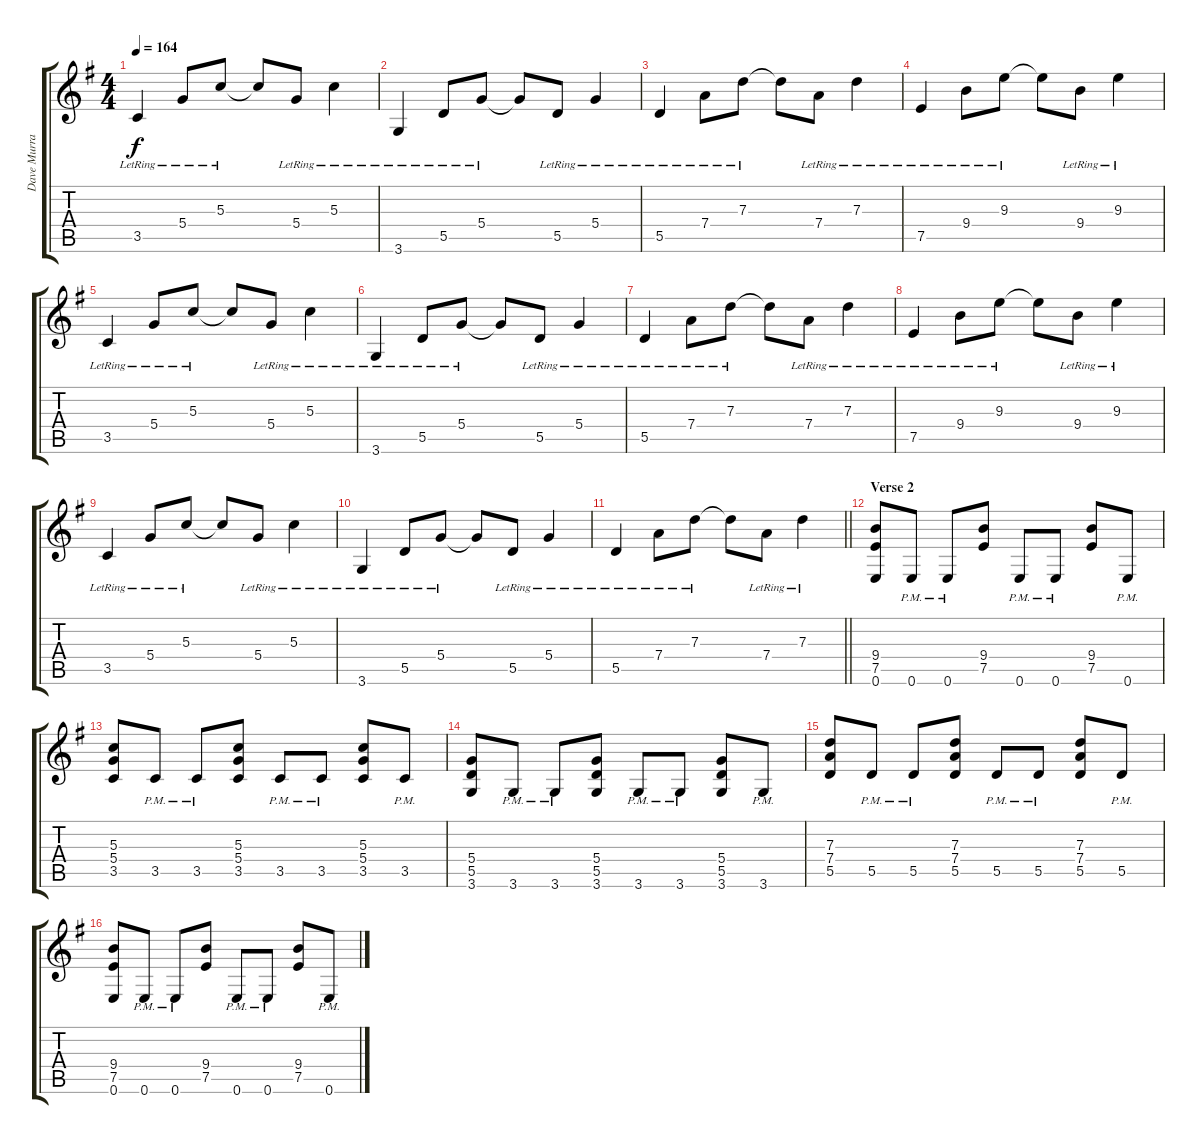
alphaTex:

\track ("Dave Murray" "Dave Murra") {instrument electricguitarclean}
\staff {score tabs}
\tuning (E4 B3 G3 D3 A2 E2) {hide}
\ts (4 4)
\tempo 164
\clef g2
\ks eminor
3.5{lr}.4{dy f} 5.4{lr}.8 5.3{lr}.8 5.3{t}.8 5.4{lr}.8 5.3{lr}.4 |
3.6{lr}.4 5.5{lr}.8 5.4{lr}.8 5.4{t}.8 5.5{lr}.8 5.4{lr}.4 |
5.5{lr}.4 7.4{lr}.8 7.3{lr}.8 7.3{t}.8 7.4{lr}.8 7.3{lr}.4 |
7.5{lr}.4 9.4{lr}.8 9.3{lr}.8 9.3{t}.8 9.4{lr}.8 9.3{lr}.4 |
3.5{lr}.4 5.4{lr}.8 5.3{lr}.8 5.3{t}.8 5.4{lr}.8 5.3{lr}.4 |
3.6{lr}.4 5.5{lr}.8 5.4{lr}.8 5.4{t}.8 5.5{lr}.8 5.4{lr}.4 |
5.5{lr}.4 7.4{lr}.8 7.3{lr}.8 7.3{t}.8 7.4{lr}.8 7.3{lr}.4 |
7.5{lr}.4 9.4{lr}.8 9.3{lr}.8 9.3{t}.8 9.4{lr}.8 9.3{lr}.4 |
3.5{lr}.4 5.4{lr}.8 5.3{lr}.8 5.3{t}.8 5.4{lr}.8 5.3{lr}.4 |
3.6{lr}.4 5.5{lr}.8 5.4{lr}.8 5.4{t}.8 5.5{lr}.8 5.4{lr}.4 |
\barLineRight lightlight
5.5{lr}.4 7.4{lr}.8 7.3{lr}.8 7.3{t}.8 7.4{lr}.8 7.3{lr}.4 |
\section ("" "Verse 2")
(9.4 7.5 0.6).8{instrument distortionguitar} 0.6{pm}.8 0.6{pm}.8 (9.4 7.5).8 0.6{pm}.8 0.6{pm}.8 (9.4 7.5).8 0.6{pm}.8 |
(5.3 5.4 3.5).8 3.5{pm}.8 3.5{pm}.8 (5.3 5.4 3.5).8 3.5{pm}.8 3.5{pm}.8 (5.3 5.4 3.5).8 3.5{pm}.8 |
(5.4 5.5 3.6).8 3.6{pm}.8 3.6{pm}.8 (5.4 5.5 3.6).8 3.6{pm}.8 3.6{pm}.8 (5.4 5.5 3.6).8 3.6{pm}.8 |
(7.3 7.4 5.5).8 5.5{pm}.8 5.5{pm}.8 (7.3 7.4 5.5).8 5.5{pm}.8 5.5{pm}.8 (7.3 7.4 5.5).8 5.5{pm}.8 |
(9.4 7.5 0.6).8 0.6{pm}.8 0.6{pm}.8 (9.4 7.5).8 0.6{pm}.8 0.6{pm}.8 (9.4 7.5).8 0.6{pm}.8
